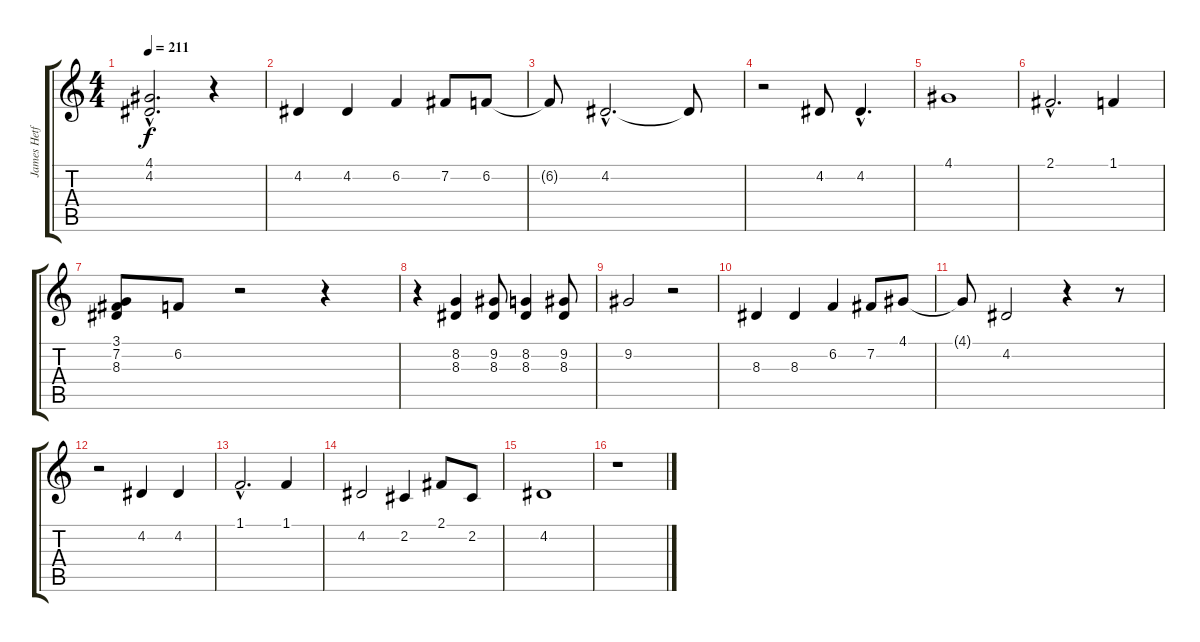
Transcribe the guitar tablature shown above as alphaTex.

\track ("James Hetfield (Vocals)" "James Hetf") {instrument voiceoohs}
\staff {score tabs}
\tuning (E4 B3 G3 D3 A2 E2) {hide}
\ts (4 4)
\tempo 211
\clef g2
\ks c
(4.1{hac t} 4.2{hac t}).2{d dy f} r.4 |
4.2.4 4.2.4 6.2.4 7.2.8 6.2.8 |
6.2{t}.8 4.2{hac}.2{d} 4.2{t}.8 |
r.2 4.2.8 4.2{hac}.4{d} |
4.1.1 |
2.1{hac}.2{d} 1.1.4 |
(3.1 7.2 8.3).8 6.2.8 r.2 r.4 |
r.4 (8.2 8.3).4 (9.2 8.3).8 (8.2 8.3).4 (9.2 8.3).8 |
9.2.2 r.2 |
8.3.4 8.3.4 6.2.4 7.2.8 4.1.8 |
4.1{t}.8 4.2.2 r.4 r.8 |
r.2 4.2.4 4.2.4 |
1.1{hac}.2{d} 1.1.4 |
4.2.2 2.2.4 2.1.8 2.2.8 |
4.2.1 |
r.1
